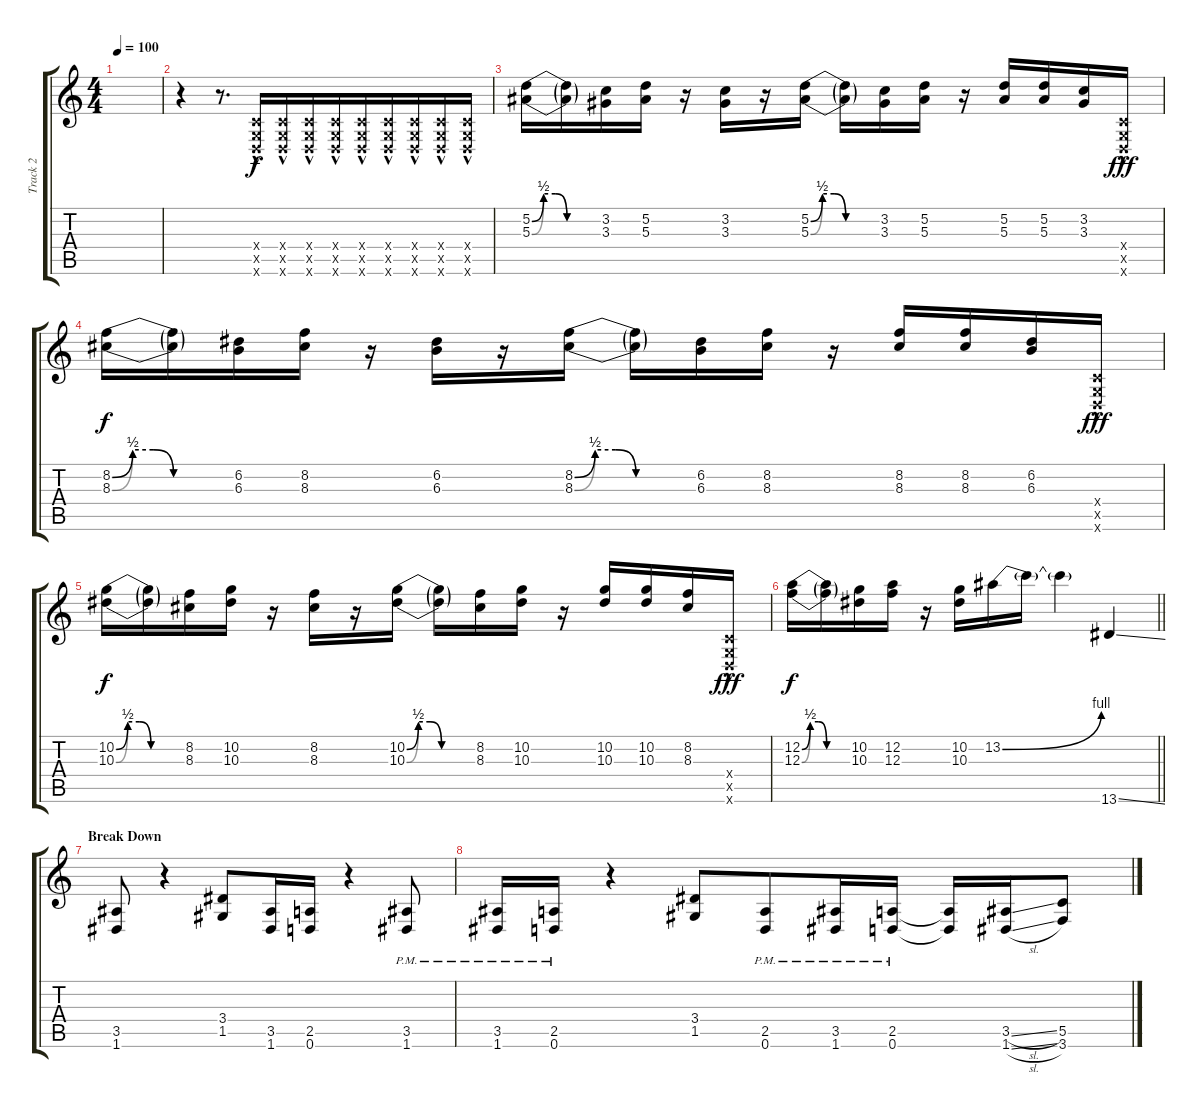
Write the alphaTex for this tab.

\track ("Track 2" "Track 2") {instrument distortionguitar}
\staff {score tabs}
\tuning (D4 A3 F3 C3 G2 D2) {hide}
\ts (4 4)
\tempo 100
\clef g2
\ks c
|
r.4 r.8{d} (0.4{hac x} 0.5{hac x} 0.6{hac x}).16{beam merge} (0.4{hac x} 0.5{hac x} 0.6{hac x}).16 (0.4{hac x} 0.5{hac x} 0.6{hac x}).16 (0.4{hac x} 0.5{hac x} 0.6{hac x}).16 (0.4{hac x} 0.5{hac x} 0.6{hac x}).16{beam merge} (0.4{hac x} 0.5{hac x} 0.6{hac x}).16 (0.4{hac x} 0.5{hac x} 0.6{hac x}).16 (0.4{hac x} 0.5{hac x} 0.6{hac x}).16 (0.4{hac x} 0.5{hac x} 0.6{hac x}).16 |
(5.2{be (custom 0 0 10 2 20 2 30 0 60 0)} 5.3{be (custom 0 0 10 2 20 2 30 0 60 0)}).16{dy f} (5.2{t} 5.3{t}).16 (3.2 3.3).16 (5.2 5.3).16 r.16 (3.2 3.3).16 r.16 (5.2{be (custom 0 0 10 2 20 2 30 0 60 0)} 5.3{be (custom 0 0 10 2 20 2 30 0 60 0)}).16 (5.2{t} 5.3{t}).16 (3.2 3.3).16 (5.2 5.3).16 r.16 (5.2 5.3).16 (5.2 5.3).16 (3.2 3.3).16 (0.4{hac x} 0.5{hac x} 0.6{hac x}).16{dy fff} |
(8.2{be (custom 0 0 10 2 20 2 30 0 60 0)} 8.3{be (custom 0 0 10 2 20 2 30 0 60 0)}).16{dy f} (8.2{t} 8.3{t}).16 (6.2 6.3).16 (8.2 8.3).16 r.16 (6.2 6.3).16 r.16 (8.2{be (custom 0 0 10 2 20 2 30 0 60 0)} 8.3{be (custom 0 0 10 2 20 2 30 0 60 0)}).16 (8.2{t} 8.3{t}).16 (6.2 6.3).16 (8.2 8.3).16 r.16 (8.2 8.3).16 (8.2 8.3).16 (6.2 6.3).16 (0.4{hac x} 0.5{hac x} 0.6{hac x}).16{dy fff} |
(10.2{be (custom 0 0 10 2 20 2 30 0 60 0)} 10.3{be (custom 0 0 10 2 20 2 30 0 60 0)}).16{dy f} (10.2{t} 10.3{t}).16 (8.2 8.3).16 (10.2 10.3).16 r.16 (8.2 8.3).16 r.16 (10.2{be (custom 0 0 10 2 20 2 30 0 60 0)} 10.3{be (custom 0 0 10 2 20 2 30 0 60 0)}).16 (10.2{t} 10.3{t}).16 (8.2 8.3).16 (10.2 10.3).16 r.16 (10.2 10.3).16 (10.2 10.3).16 (8.2 8.3).16 (0.4{hac x} 0.5{hac x} 0.6{hac x}).16{dy fff} |
\barLineRight lightlight
(12.2{be (custom 0 0 10 2 20 2 30 0 60 0)} 12.3{be (custom 0 0 10 2 20 2 30 0 60 0)}).16{dy f} (12.2{t} 12.3{t}).16 (10.2 10.3).16 (12.2 12.3).16 r.16 (10.2 10.3).16 13.2{be (bend 0 0 60 4)}.16 13.2{t}.16 13.2{t}.4 13.6{ss}.4 |
\section ("" "Break Down")
(3.5 1.6).8 r.4 (3.4 1.5).8{beam merge} (3.5 1.6).16 (2.5 0.6).16 r.4 (3.5{pm} 1.6{pm}).8 |
(3.5{pm} 1.6{pm}).16 (2.5{pm} 0.6{pm}).16 r.4 (3.4 1.5).8{beam merge} (2.5{pm} 0.6{pm}).8 (3.5{pm} 1.6{pm}).16 (2.5{pm} 0.6{pm}).16 (2.5{t} 0.6{t}).16 (3.5{sl} 1.6{sl}).16 (5.5 3.6).8
